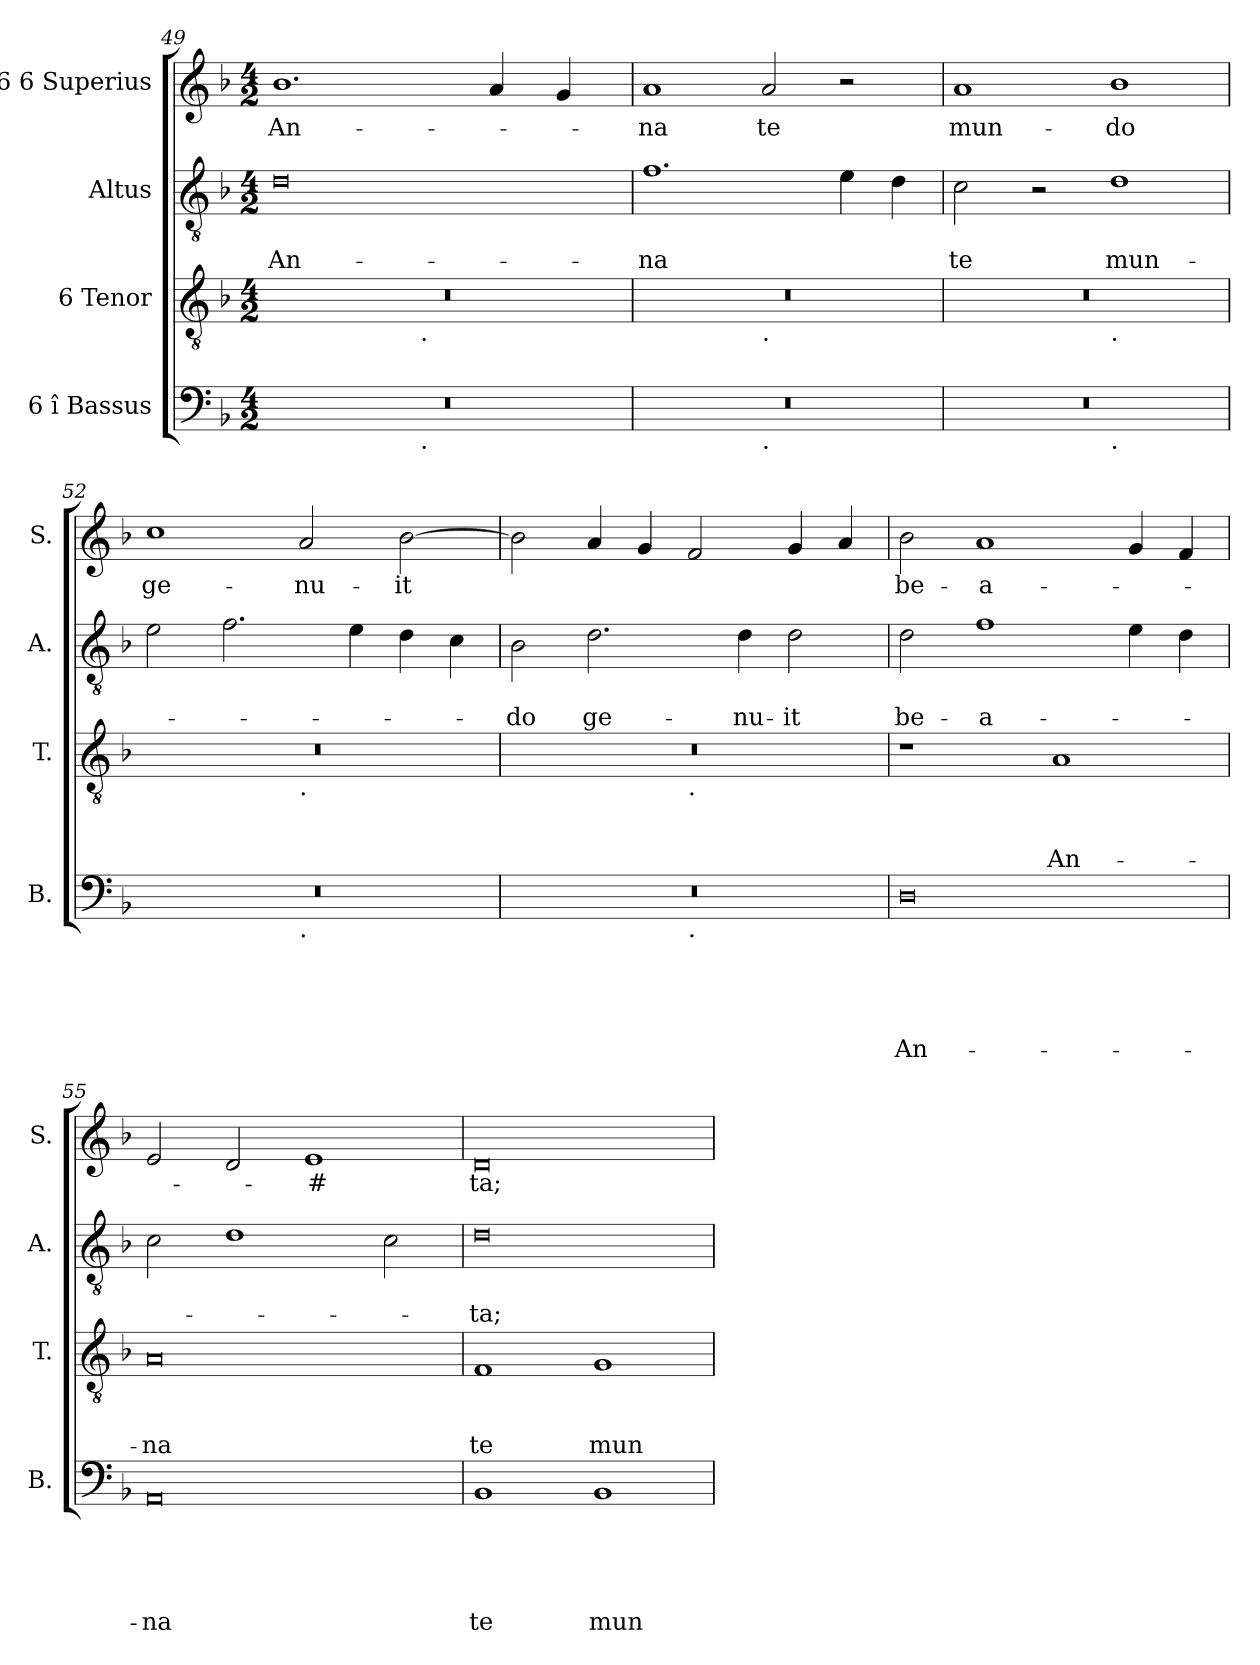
**kern	**text	**text	**text	**text	**text	**kern	**text	**text	**text	**kern	**text	**text	**kern	**text
*part4	*part4	*part4	*part4	*part4	*part4	*part3	*part3	*part3	*part3	*part2	*part2	*part2	*part1	*part1
*staff4	*staff4	*staff4	*staff4	*staff4	*staff4	*staff3	*staff3	*staff3	*staff3	*staff2	*staff2	*staff2	*staff1	*staff1
*I"6 î Bassus	*	*	*	*	*	*I"6 Tenor	*	*	*	*I"Altus	*	*	*I"6 6 Superius	*
*I'B.	*	*	*	*	*	*I'T.	*	*	*	*I'A.	*	*	*I'S.	*
!!LO:PB:g=z
*clefF4	*	*	*	*	*	*clefGv2	*	*	*	*clefGv2	*	*	*clefG2	*
*k[b-]	*	*	*	*	*	*k[b-]	*	*	*	*k[b-]	*	*	*k[b-]	*
*F:	*	*	*	*	*	*F:	*	*	*	*F:	*	*	*F:	*
*M4/2	*	*	*	*	*	*M4/2	*	*	*	*M4/2	*	*	*M4/2	*
=49	=49	=49	=49	=49	=49	=49	=49	=49	=49	=49	=49	=49	=49	=49
!	!	!	!	!	!	!	!	!	!	!	!	!LO:LY:b	!	!LO:LY:b
*^	*	*	*	*	*	*^	*	*	*	*	*	*	*	*
0r	1ryy	.	.	.	.	.	0r	1ryy	.	.	.	0d	.	An-	1.b-	An-
.	16.ryy	.	.	.	.	.	.	16.ryy	.	.	.	.	.	.	.	.
!	!	!	!	!	!	!	!	!LO:TX:b:t=.	!	!	!	!	!	!	!	!
!	!LO:TX:b:t=.	!	!	!	!	!	!	!	!	!	!	!	!	!	!	!
.	2ryy	.	.	.	.	.	.	2ryy	.	.	.	.	.	.	.	.
.	.	.	.	.	.	.	.	.	.	.	.	.	.	.	4a/	.
.	4ryy	.	.	.	.	.	.	4ryy	.	.	.	.	.	.	.	.
.	.	.	.	.	.	.	.	.	.	.	.	.	.	.	4g/	.
.	8ryy	.	.	.	.	.	.	8ryy	.	.	.	.	.	.	.	.
.	32ryy	.	.	.	.	.	.	32ryy	.	.	.	.	.	.	.	.
=50	=50	=50	=50	=50	=50	=50	=50	=50	=50	=50	=50	=50	=50	=50	=50	=50
!	!	!	!	!	!	!	!	!	!	!	!	!	!	!LO:LY:b	!	!LO:LY:b
0r	1ryy	.	.	.	.	.	0r	1ryy	.	.	.	1.f	.	-na	1a	-na
!	!	!	!	!	!	!	!	!LO:TX:b:t=.	!	!	!	!	!	!	!	!
!	!LO:TX:b:t=.	!	!	!	!	!	!	!	!	!	!	!	!	!	!	!
!	!	!	!	!	!	!	!	!	!	!	!	!	!	!	!	!LO:LY:b
.	1ryy	.	.	.	.	.	.	1ryy	.	.	.	.	.	.	2a/	te
.	.	.	.	.	.	.	.	.	.	.	.	4e\	.	.	2r	.
.	.	.	.	.	.	.	.	.	.	.	.	4d\	.	.	.	.
=51	=51	=51	=51	=51	=51	=51	=51	=51	=51	=51	=51	=51	=51	=51	=51	=51
!	!	!	!	!	!	!	!	!	!	!	!	!	!	!LO:LY:b	!	!LO:LY:b
0r	1ryy	.	.	.	.	.	0r	1ryy	.	.	.	2c\	.	te	1a	mun-
.	.	.	.	.	.	.	.	.	.	.	.	2r	.	.	.	.
!	!	!	!	!	!	!	!	!LO:TX:b:t=.	!	!	!	!	!	!	!	!
!	!LO:TX:b:t=.	!	!	!	!	!	!	!	!	!	!	!	!	!	!	!
!	!	!	!	!	!	!	!	!	!	!	!	!	!	!LO:LY:b	!	!LO:LY:b
.	1ryy	.	.	.	.	.	.	1ryy	.	.	.	1d	.	mun-	1b-	-do
=52	=52	=52	=52	=52	=52	=52	=52	=52	=52	=52	=52	=52	=52	=52	=52	=52
!	!	!	!	!	!	!	!	!	!	!	!	!	!	!	!	!LO:LY:b
0r	1ryy	.	.	.	.	.	0r	1ryy	.	.	.	2e\	.	.	1cc	ge-
.	.	.	.	.	.	.	.	.	.	.	.	2.f\	.	.	.	.
!	!	!	!	!	!	!	!	!LO:TX:b:t=.	!	!	!	!	!	!	!	!
!	!LO:TX:b:t=.	!	!	!	!	!	!	!	!	!	!	!	!	!	!	!
!	!	!	!	!	!	!	!	!	!	!	!	!	!	!	!	!LO:LY:b
.	1ryy	.	.	.	.	.	.	1ryy	.	.	.	.	.	.	2a/	-nu-
.	.	.	.	.	.	.	.	.	.	.	.	4e\	.	.	.	.
!	!	!	!	!	!	!	!	!	!	!	!	!	!	!	!	!LO:LY:b
.	.	.	.	.	.	.	.	.	.	.	.	4d\	.	.	[>2b-\	-it
.	.	.	.	.	.	.	.	.	.	.	.	4c\	.	.	.	.
=53	=53	=53	=53	=53	=53	=53	=53	=53	=53	=53	=53	=53	=53	=53	=53	=53
!	!	!	!	!	!	!	!	!	!	!	!	!	!	!LO:LY:b	!	!
0r	1ryy	.	.	.	.	.	0r	1ryy	.	.	.	2B-\	.	-do	2b-\]	.
!	!	!	!	!	!	!	!	!	!	!	!	!	!	!LO:LY:b	!	!
.	.	.	.	.	.	.	.	.	.	.	.	2.d\	.	ge-	4a/	.
.	.	.	.	.	.	.	.	.	.	.	.	.	.	.	4g/	.
!	!	!	!	!	!	!	!	!LO:TX:b:t=.	!	!	!	!	!	!	!	!
!	!LO:TX:b:t=.	!	!	!	!	!	!	!	!	!	!	!	!	!	!	!
.	1ryy	.	.	.	.	.	.	1ryy	.	.	.	.	.	.	2f/	.
!	!	!	!	!	!	!	!	!	!	!	!	!	!	!LO:LY:b	!	!
.	.	.	.	.	.	.	.	.	.	.	.	4d\	.	-nu-	.	.
!	!	!	!	!	!	!	!	!	!	!	!	!	!	!LO:LY:b	!	!
.	.	.	.	.	.	.	.	.	.	.	.	2d\	.	-it	4g/	.
.	.	.	.	.	.	.	.	.	.	.	.	.	.	.	4a/	.
=54	=54	=54	=54	=54	=54	=54	=54	=54	=54	=54	=54	=54	=54	=54	=54	=54
!	!	!	!	!	!	!LO:LY:b	!	!	!	!	!	!	!	!LO:LY:b	!	!LO:LY:b
*v	*v	*	*	*	*	*	*	*	*	*	*	*	*	*	*	*
*	*	*	*	*	*	*v	*v	*	*	*	*	*	*	*	*
0D	.	.	.	.	An-	1r	.	.	.	2d\	.	be-	2b-\	be-
!	!	!	!	!	!	!	!	!	!	!	!	!LO:LY:b:rj	!	!LO:LY:b:rj
.	.	.	.	.	.	.	.	.	.	1f	.	-a-	1a	-a-
!	!	!	!	!	!	!	!	!	!LO:LY:b	!	!	!	!	!
.	.	.	.	.	.	1A	.	.	An-	.	.	.	.	.
.	.	.	.	.	.	.	.	.	.	4e\	.	.	4g/	.
.	.	.	.	.	.	.	.	.	.	4d\	.	.	4f/	.
!!LO:LB:g=z
=55	=55	=55	=55	=55	=55	=55	=55	=55	=55	=55	=55	=55	=55	=55
!	!	!	!	!	!LO:LY:b	!	!	!	!LO:LY:b	!	!	!	!	!
0AA	.	.	.	.	-na	0A	.	.	-na	2c\	.	.	2e/	.
.	.	.	.	.	.	.	.	.	.	1d	.	.	2d/	.
!	!	!	!	!	!	!	!	!	!	!	!	!	!	!LO:LY:b
.	.	.	.	.	.	.	.	.	.	.	.	.	1e	-#
.	.	.	.	.	.	.	.	.	.	2c\	.	.	.	.
=56	=56	=56	=56	=56	=56	=56	=56	=56	=56	=56	=56	=56	=56	=56
!	!	!	!	!	!LO:LY:b	!	!	!	!LO:LY:b	!	!	!LO:LY:b	!	!LO:LY:b
1BB-	.	.	.	.	te	1F	.	.	te	0d	.	-ta;	0d	ta;
!	!	!	!	!	!LO:LY:b	!	!	!	!LO:LY:b	!	!	!	!	!
1BB-	.	.	.	.	mun-	1G	.	.	mun-	.	.	.	.	.
=	=	=	=	=	=	=	=	=	=	=	=	=	=	=
*-	*-	*-	*-	*-	*-	*-	*-	*-	*-	*-	*-	*-	*-	*-
